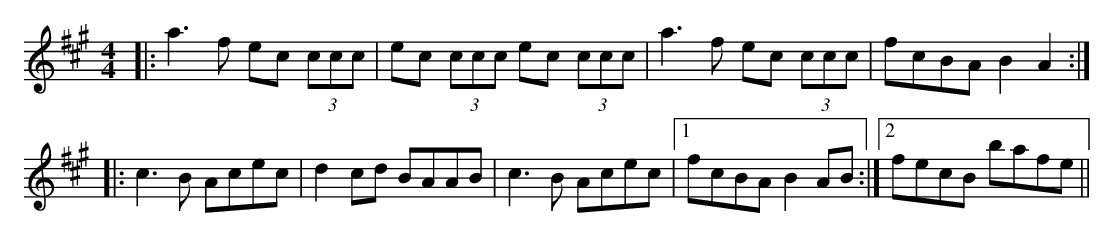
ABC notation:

X:1
M:4/4
K:A
|: a3f ec (3ccc | ec (3ccc ec (3ccc | a3f ec (3ccc | fcBA B2A2 :|
|: c3B Acec | d2 cd BAAB | c3B Acec |1 fcBA B2AB :|2 fecB bafe ||
